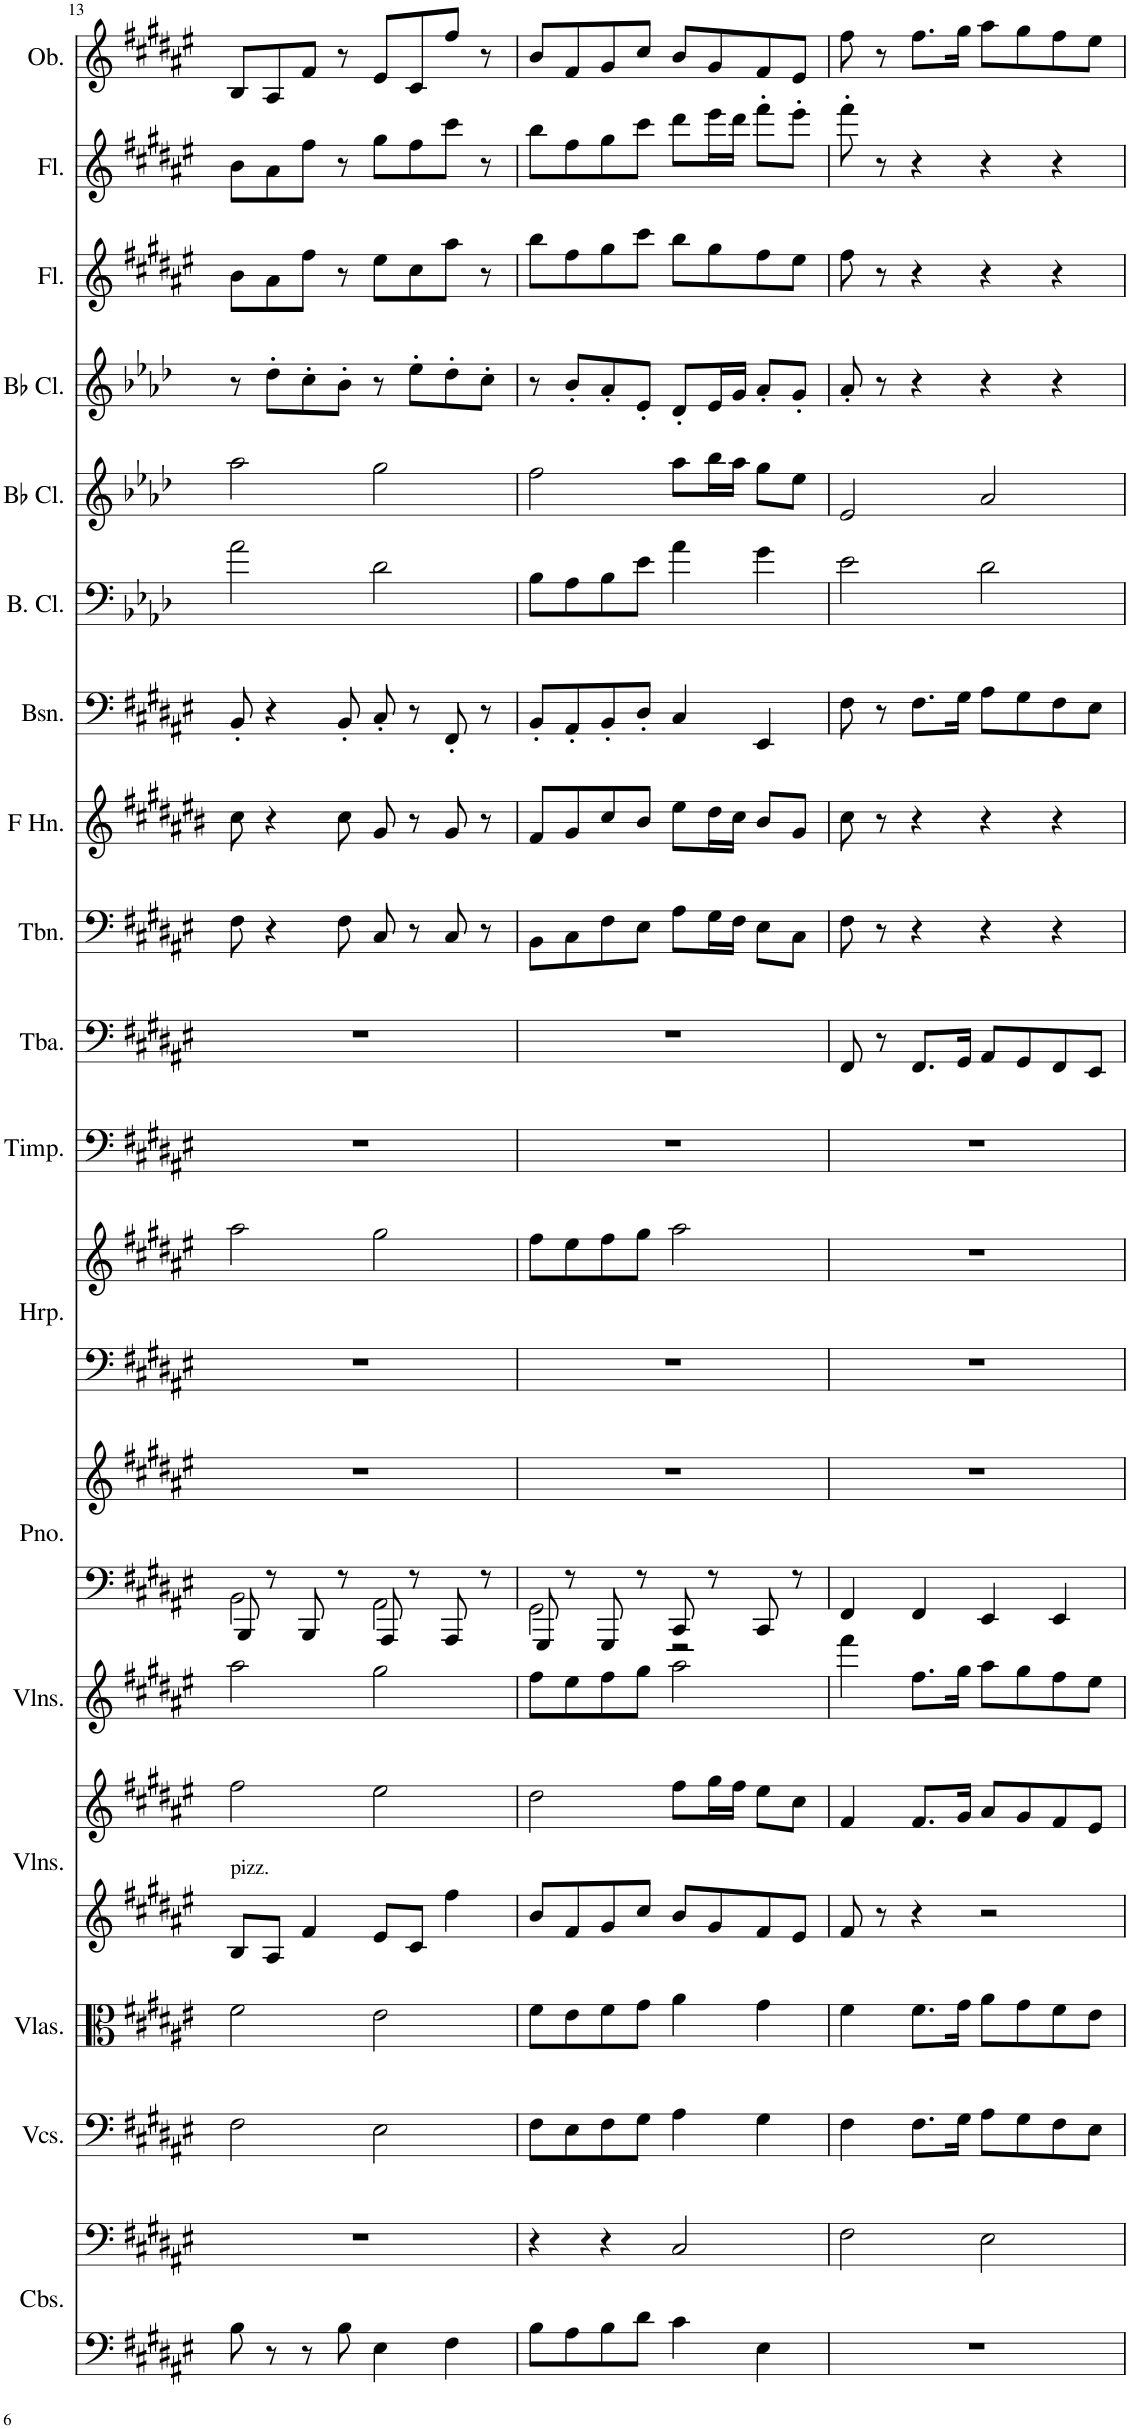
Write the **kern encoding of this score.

**kern	**kern	**kern	**kern	**kern	**kern	**kern	**kern	**kern	**kern	**kern	**kern	**kern	**kern	**kern	**kern	**kern	**kern	**kern	**kern	**kern	**kern
*part18	*part18	*part17	*part16	*part15	*part15	*part14	*part13	*part13	*part12	*part12	*part11	*part10	*part9	*part8	*part7	*part6	*part5	*part4	*part3	*part2	*part1
*staff22	*staff21	*staff20	*staff19	*staff18	*staff17	*staff16	*staff15	*staff14	*staff13	*staff12	*staff11	*staff10	*staff9	*staff8	*staff7	*staff6	*staff5	*staff4	*staff3	*staff2	*staff1
*I"Contrabasses	*	*I"Violoncellos	*I"Violas	*I"Violins	*	*I"Violins	*I"Piano	*	*I"Harp	*	*I"Timpani	*I"Tuba	*I"Trombone	*I"Horn in F	*I"Bassoon	*I"Bass Clarinet	*I"Bb Clarinet	*I"Bb Clarinet	*I"Flute	*I"Flute	*I"Oboe
*I'Cbs.	*	*I'Vcs.	*I'Vlas.	*I'Vlns.	*	*I'Vlns.	*I'Pno.	*	*I'Hrp.	*	*I'Timp.	*I'Tba.	*I'Tbn.	*	*I'Bsn.	*I'B. Cl.	*I'Bb Cl.	*I'Bb Cl.	*I'Fl.	*I'Fl.	*I'Ob.
!!LO:PB:g=z
*clefF4	*clefF4	*clefF4	*clefC3	*clefG2	*clefG2	*clefG2	*clefF4	*clefG2	*clefF4	*clefG2	*clefF4	*clefF4	*clefF4	*clefG2	*clefF4	*clefF4	*clefG2	*clefG2	*clefG2	*clefG2	*clefG2
*Trd7c12	*Trd7c12	*	*	*	*	*	*	*	*	*	*	*	*	*Trd4c7	*	*Trd8c14	*Trd1c2	*Trd1c2	*	*	*
*k[f#c#g#d#a#e#]	*k[f#c#g#d#a#e#]	*k[f#c#g#d#a#e#]	*k[f#c#g#d#a#e#]	*k[f#c#g#d#a#e#]	*k[f#c#g#d#a#e#]	*k[f#c#g#d#a#e#]	*k[f#c#g#d#a#e#]	*k[f#c#g#d#a#e#]	*k[f#c#g#d#a#e#]	*k[f#c#g#d#a#e#]	*k[f#c#g#d#a#e#]	*k[f#c#g#d#a#e#]	*k[f#c#g#d#a#e#]	*k[f#c#g#d#a#e#b#]	*k[f#c#g#d#a#e#]	*k[b-e-a-d-]	*k[b-e-a-d-]	*k[b-e-a-d-]	*k[f#c#g#d#a#e#]	*k[f#c#g#d#a#e#]	*k[f#c#g#d#a#e#]
*M4/4	*M4/4	*M4/4	*M4/4	*M4/4	*M4/4	*M4/4	*M4/4	*M4/4	*M4/4	*M4/4	*M4/4	*M4/4	*M4/4	*M4/4	*M4/4	*M4/4	*M4/4	*M4/4	*M4/4	*M4/4	*M4/4
=13	=13	=13	=13	=13	=13	=13	=13	=13	=13	=13	=13	=13	=13	=13	=13	=13	=13	=13	=13	=13	=13
*	*	*	*	*	*	*	*^	*	*	*	*	*	*	*	*	*	*	*	*	*	*
!	!	!	!	!LO:TX:a:t=pizz.	!	!	!	!	!	!	!	!	!	!	!	!	!	!	!	!	!	!
8B\	1r	2F#\	2f#\	8B/L	2ff#\	2aa#\	8BBB/	2BB\	1r	1r	2aa#\	1r	1r	8F#\	8cc#\	8BB'/	2a-\	2aa-\	8r	8b\L	8b\L	8B/L
8r	.	.	.	8A#/J	.	.	8r	.	.	.	.	.	.	4r	4r	4r	.	.	8dd-'\L	8a#\	8a#\	8A#/
8r	.	.	.	4f#/	.	.	8BBB/	.	.	.	.	.	.	.	.	.	.	.	8cc'\	8ff#\J	8ff#\J	8f#/J
8B\	.	.	.	.	.	.	8r	.	.	.	.	.	.	8F#\	8cc#\	8BB'/	.	.	8b-'\J	8r	8r	8r
4E#\	.	2E#\	2e#\	8e#/L	2ee#\	2gg#\	8AAA#/	2AA#\	.	.	2gg#\	.	.	8C#/	8g#/	8C#'/	2d-\	2gg\	8r	8ee#\L	8gg#\L	8e#/L
.	.	.	.	8c#/J	.	.	8r	.	.	.	.	.	.	8r	8r	8r	.	.	8ee-'\L	8cc#\	8ff#\	8c#/
4F#\	.	.	.	4ff#\	.	.	8AAA#/	.	.	.	.	.	.	8C#/	8g#/	8FF#'/	.	.	8dd-'\	8aa#\J	8ccc#\J	8ff#/J
.	.	.	.	.	.	.	8r	.	.	.	.	.	.	8r	8r	8r	.	.	8cc'\J	8r	8r	8r
=14	=14	=14	=14	=14	=14	=14	=14	=14	=14	=14	=14	=14	=14	=14	=14	=14	=14	=14	=14	=14	=14	=14
8B\L	4r	8F#\L	8f#\L	8b/L	2dd#\	8ff#\L	8GGG#/	2GG#\	1r	1r	8ff#\L	1r	1r	8BB\L	8f#/L	8BB'/L	8B-\L	2ff\	8r	8bb\L	8bb\L	8b/L
8A#\	.	8E#\	8e#\	8f#/	.	8ee#\	8r	.	.	.	8ee#\	.	.	8C#\	8g#/	8AA#'/	8A-\	.	8b-'/L	8ff#\	8ff#\	8f#/
8B\	4r	8F#\	8f#\	8g#/	.	8ff#\	8GGG#/	.	.	.	8ff#\	.	.	8F#\	8cc#/	8BB'/	8B-\	.	8a-'/	8gg#\	8gg#\	8g#/
8d#\J	.	8G#\J	8g#\J	8cc#/J	.	8gg#\J	8r	.	.	.	8gg#\J	.	.	8E#\J	8b#/J	8D#'/J	8e-\J	.	8e-'/J	8ccc#\J	8ccc#\J	8cc#/J
4c#\	2C#/	4A#\	4a#\	8b/L	8ff#\L	2aa#\	8CC#/	2r	.	.	2aa#\	.	.	8A#\L	8ee#\L	4C#/	4a-\	8aa-\L	8d-'/L	8bb\L	8ddd#\L	8b/L
.	.	.	.	8g#/	16gg#\L	.	8r	.	.	.	.	.	.	16G#\L	16dd#\L	.	.	16bb-\L	16e-/L	8gg#\	16eee#\L	8g#/
.	.	.	.	.	16ff#\JJ	.	.	.	.	.	.	.	.	16F#\JJ	16cc#\JJ	.	.	16aa-\JJ	16g/JJ	.	16ddd#\JJ	.
4E#\	.	4G#\	4g#\	8f#/	8ee#\L	.	8CC#/	.	.	.	.	.	.	8E#\L	8b#/L	4EE#/	4g\	8gg\L	8a-'/L	8ff#\	8fff#'\L	8f#/
.	.	.	.	8e#/J	8cc#\J	.	8r	.	.	.	.	.	.	8C#\J	8g#/J	.	.	8ee-\J	8g'/J	8ee#\J	8eee#'\J	8e#/J
*	*	*	*	*	*	*	*v	*v	*	*	*	*	*	*	*	*	*	*	*	*	*	*
=15	=15	=15	=15	=15	=15	=15	=15	=15	=15	=15	=15	=15	=15	=15	=15	=15	=15	=15	=15	=15	=15
1r	2F#\	4F#\	4f#\	8f#/	4f#/	4fff#\	4FF#/	1r	1r	1r	1r	8FF#/	8F#\	8cc#\	8F#\	2e-\	2e-/	8a-'/	8ff#\	8fff#'\	8ff#\
.	.	.	.	8r	.	.	.	.	.	.	.	8r	8r	8r	8r	.	.	8r	8r	8r	8r
.	.	8.F#\L	8.f#\L	4r	8.f#/L	8.ff#\L	4FF#/	.	.	.	.	8.FF#/L	4r	4r	8.F#\L	.	.	4r	4r	4r	8.ff#\L
.	.	16G#\Jk	16g#\Jk	.	16g#/Jk	16gg#\Jk	.	.	.	.	.	16GG#/Jk	.	.	16G#\Jk	.	.	.	.	.	16gg#\Jk
.	2E#\	8A#\L	8a#\L	2r	8a#/L	8aa#\L	4EE#/	.	.	.	.	8AA#/L	4r	4r	8A#\L	2d-\	2a-/	4r	4r	4r	8aa#\L
.	.	8G#\	8g#\	.	8g#/	8gg#\	.	.	.	.	.	8GG#/	.	.	8G#\	.	.	.	.	.	8gg#\
.	.	8F#\	8f#\	.	8f#/	8ff#\	4EE#/	.	.	.	.	8FF#/	4r	4r	8F#\	.	.	4r	4r	4r	8ff#\
.	.	8E#\J	8e#\J	.	8e#/J	8ee#\J	.	.	.	.	.	8EE#/J	.	.	8E#\J	.	.	.	.	.	8ee#\J
=	=	=	=	=	=	=	=	=	=	=	=	=	=	=	=	=	=	=	=	=	=
*-	*-	*-	*-	*-	*-	*-	*-	*-	*-	*-	*-	*-	*-	*-	*-	*-	*-	*-	*-	*-	*-
